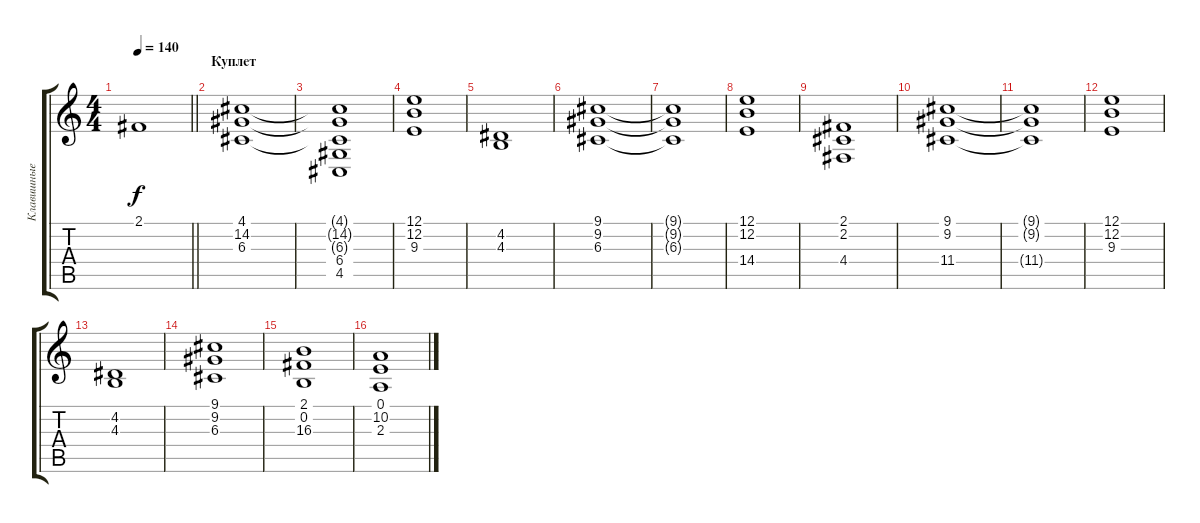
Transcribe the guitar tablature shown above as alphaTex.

\track ("Клавишные" "Клавишные") {instrument pad7halo}
\staff {score tabs}
\tuning (E4 B3 G3 D3 A2 E2) {hide}
\ts (4 4)
\tempo 140
\clef g2
\barLineRight lightlight
\ks c
2.1.1{dy f} |
\section ("" "Куплет")
(4.1 14.2 6.3).1{instrument stringensemble1} |
(4.1{t} 14.2{t} 6.3{t} 6.4 4.5).1 |
(12.1 12.2 9.3).1 |
(4.2 4.3).1 |
(9.1 9.2 6.3).1 |
(9.1{t} 9.2{t} 6.3{t}).1 |
(12.1 12.2 14.4).1 |
(2.1 2.2 4.4).1 |
(9.1 9.2 11.4).1 |
(9.1{t} 9.2{t} 11.4{t}).1 |
(12.1 12.2 9.3).1 |
(4.2 4.3).1 |
(9.1 9.2 6.3).1 |
(2.1 0.2 16.3).1 |
(0.1 10.2 2.3).1
